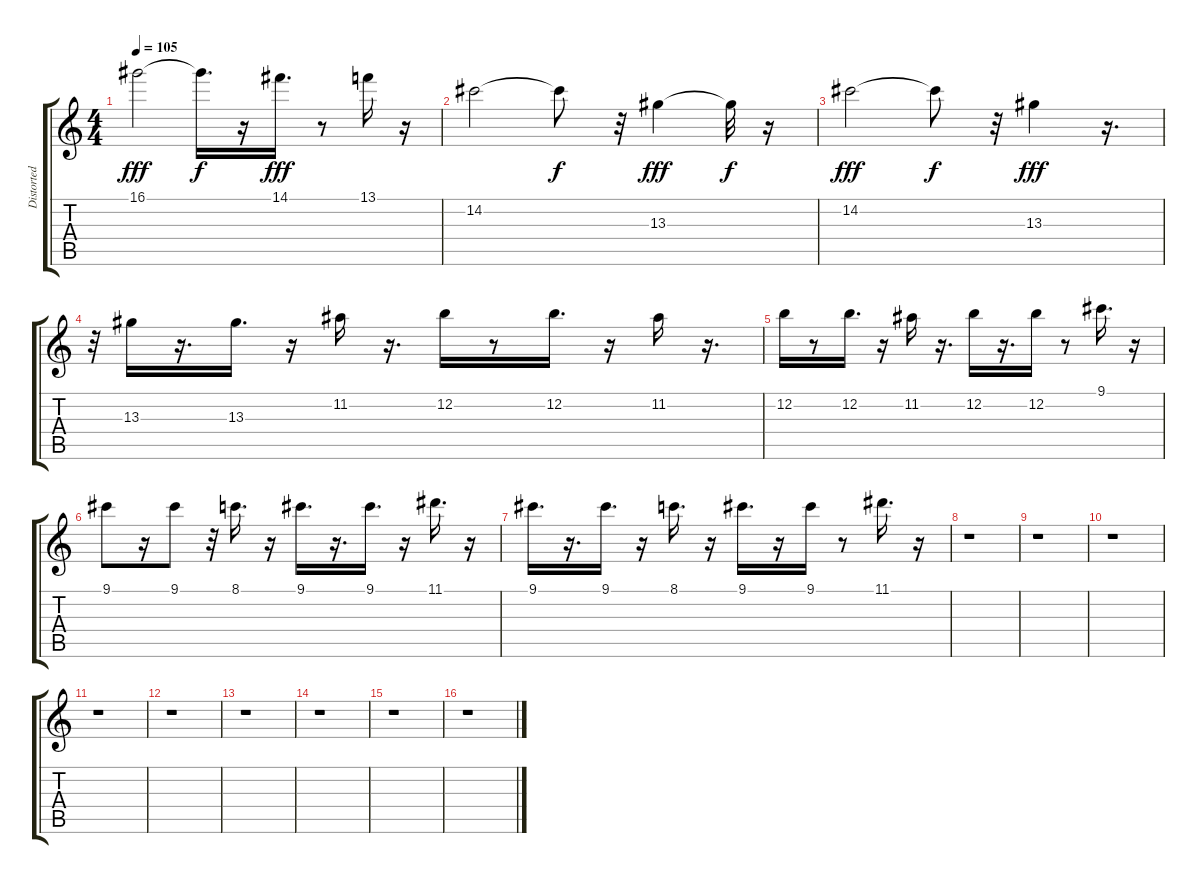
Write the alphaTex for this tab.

\track ("Distorted Guitar" "Distorted ") {instrument distortionguitar}
\staff {score tabs}
\tuning (E4 B3 G3 D3 A2 E2) {hide}
\ts (4 4)
\tempo 105
\clef g2
\ks c
16.1.2{dy fff} 16.1{t}.16{d dy f} r.16 14.1.16{d dy fff} r.8 13.1.16 r.16 |
14.2.2 14.2{t}.8{dy f} r.32 13.3.4{dy fff} 13.3{t}.32{dy f} r.16 |
14.2.2{dy fff} 14.2{t}.8{dy f} r.32 13.3.4{dy fff} r.16{d} |
r.32 13.3.16{volume 6} r.16{d} 13.3.16{d} r.16 11.2.16 r.16{d} 12.2.16 r.8 12.2.16{d} r.16 11.2.16 r.16{d} |
12.2.16 r.8 12.2.16{d} r.16 11.2.16 r.16{d} 12.2.16 r.16{d} 12.2.16 r.8 9.1.16{d} r.16 |
9.1.8{volume 10} r.16 9.1.8 r.32 8.1.16{d} r.16 9.1.16{d} r.16{d} 9.1.16{d} r.16 11.1.16{d} r.16 |
9.1.16{d} r.16{d} 9.1.16{d} r.16 8.1.16{d} r.16 9.1.16{d} r.16 9.1.16 r.8 11.1.16{d} r.16 |
r.1 |
r.1 |
r.1 |
r.1 |
r.1 |
r.1 |
r.1 |
r.1 |
r.1
